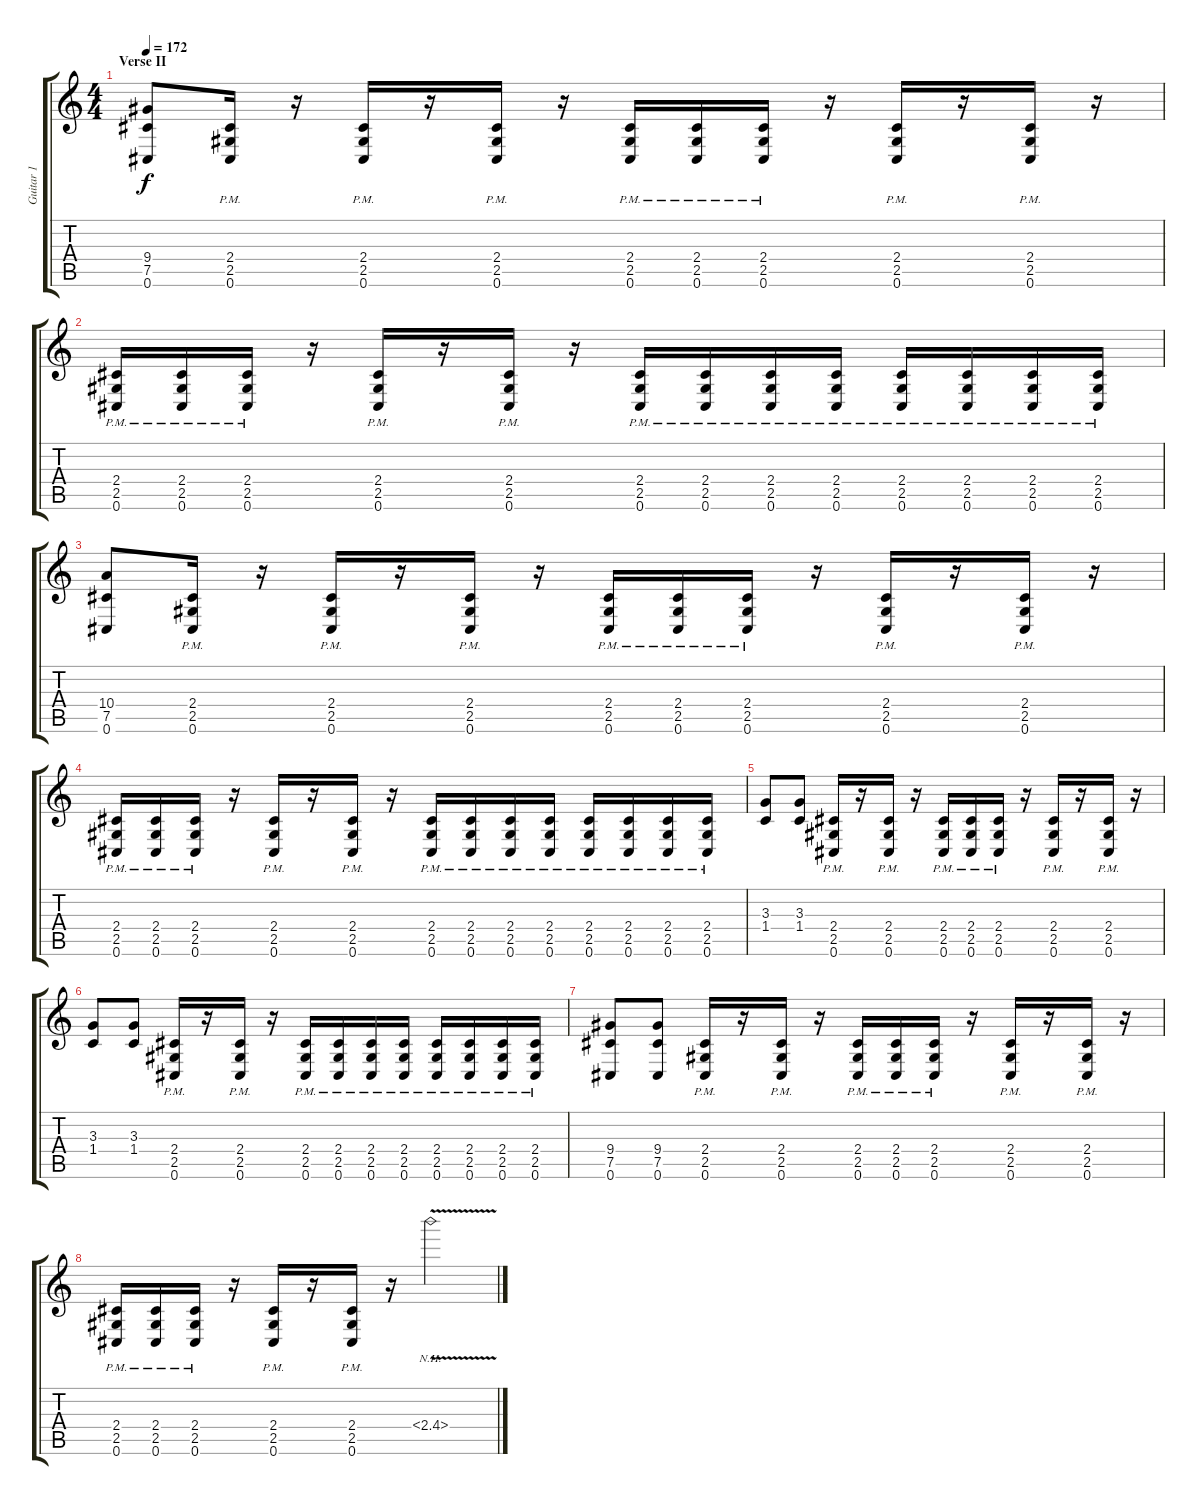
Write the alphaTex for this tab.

\track ("Guitar 1" "Guitar 1") {instrument distortionguitar}
\staff {score tabs}
\tuning (Db4 Ab3 E3 B2 Gb2 Db2) {hide}
\ts (4 4)
\section ("" "Verse II")
\tempo 172
\clef g2
\ks c
(9.4 7.5 0.6).8{dy f} (2.4{pm} 2.5{pm} 0.6{pm}).16 r.16 (2.4{pm} 2.5{pm} 0.6{pm}).16 r.16 (2.4{pm} 2.5{pm} 0.6{pm}).16 r.16 (2.4{pm} 2.5{pm} 0.6{pm}).16 (2.4{pm} 2.5{pm} 0.6{pm}).16 (2.4{pm} 2.5{pm} 0.6{pm}).16 r.16 (2.4{pm} 2.5{pm} 0.6{pm}).16 r.16 (2.4{pm} 2.5{pm} 0.6{pm}).16 r.16 |
(2.4{pm} 2.5{pm} 0.6{pm}).16 (2.4{pm} 2.5{pm} 0.6{pm}).16 (2.4{pm} 2.5{pm} 0.6{pm}).16 r.16 (2.4{pm} 2.5{pm} 0.6{pm}).16 r.16 (2.4{pm} 2.5{pm} 0.6{pm}).16 r.16 (2.4{pm} 2.5{pm} 0.6{pm}).16 (2.4{pm} 2.5{pm} 0.6{pm}).16 (2.4{pm} 2.5{pm} 0.6{pm}).16 (2.4{pm} 2.5{pm} 0.6{pm}).16 (2.4{pm} 2.5{pm} 0.6{pm}).16 (2.4{pm} 2.5{pm} 0.6{pm}).16 (2.4{pm} 2.5{pm} 0.6{pm}).16 (2.4{pm} 2.5{pm} 0.6{pm}).16 |
(10.4 7.5 0.6).8 (2.4{pm} 2.5{pm} 0.6{pm}).16 r.16 (2.4{pm} 2.5{pm} 0.6{pm}).16 r.16 (2.4{pm} 2.5{pm} 0.6{pm}).16 r.16 (2.4{pm} 2.5{pm} 0.6{pm}).16 (2.4{pm} 2.5{pm} 0.6{pm}).16 (2.4{pm} 2.5{pm} 0.6{pm}).16 r.16 (2.4{pm} 2.5{pm} 0.6{pm}).16 r.16 (2.4{pm} 2.5{pm} 0.6{pm}).16 r.16 |
(2.4{pm} 2.5{pm} 0.6{pm}).16 (2.4{pm} 2.5{pm} 0.6{pm}).16 (2.4{pm} 2.5{pm} 0.6{pm}).16 r.16 (2.4{pm} 2.5{pm} 0.6{pm}).16 r.16 (2.4{pm} 2.5{pm} 0.6{pm}).16 r.16 (2.4{pm} 2.5{pm} 0.6{pm}).16 (2.4{pm} 2.5{pm} 0.6{pm}).16 (2.4{pm} 2.5{pm} 0.6{pm}).16 (2.4{pm} 2.5{pm} 0.6{pm}).16 (2.4{pm} 2.5{pm} 0.6{pm}).16 (2.4{pm} 2.5{pm} 0.6{pm}).16 (2.4{pm} 2.5{pm} 0.6{pm}).16 (2.4{pm} 2.5{pm} 0.6{pm}).16 |
(3.3 1.4).8 (3.3 1.4).8 (2.4{pm} 2.5{pm} 0.6{pm}).16 r.16 (2.4{pm} 2.5{pm} 0.6{pm}).16 r.16 (2.4{pm} 2.5{pm} 0.6{pm}).16 (2.4{pm} 2.5{pm} 0.6{pm}).16 (2.4{pm} 2.5{pm} 0.6{pm}).16 r.16 (2.4{pm} 2.5{pm} 0.6{pm}).16 r.16 (2.4{pm} 2.5{pm} 0.6{pm}).16 r.16 |
(3.3 1.4).8 (3.3 1.4).8 (2.4{pm} 2.5{pm} 0.6{pm}).16 r.16 (2.4{pm} 2.5{pm} 0.6{pm}).16 r.16 (2.4{pm} 2.5{pm} 0.6{pm}).16 (2.4{pm} 2.5{pm} 0.6{pm}).16 (2.4{pm} 2.5{pm} 0.6{pm}).16 (2.4{pm} 2.5{pm} 0.6{pm}).16 (2.4{pm} 2.5{pm} 0.6{pm}).16 (2.4{pm} 2.5{pm} 0.6{pm}).16 (2.4{pm} 2.5{pm} 0.6{pm}).16 (2.4{pm} 2.5{pm} 0.6{pm}).16 |
(9.4 7.5 0.6).8 (9.4 7.5 0.6).8 (2.4{pm} 2.5{pm} 0.6{pm}).16 r.16 (2.4{pm} 2.5{pm} 0.6{pm}).16 r.16 (2.4{pm} 2.5{pm} 0.6{pm}).16 (2.4{pm} 2.5{pm} 0.6{pm}).16 (2.4{pm} 2.5{pm} 0.6{pm}).16 r.16 (2.4{pm} 2.5{pm} 0.6{pm}).16 r.16 (2.4{pm} 2.5{pm} 0.6{pm}).16 r.16 |
(2.4{pm} 2.5{pm} 0.6{pm}).16 (2.4{pm} 2.5{pm} 0.6{pm}).16 (2.4{pm} 2.5{pm} 0.6{pm}).16 r.16 (2.4{pm} 2.5{pm} 0.6{pm}).16 r.16 (2.4{pm} 2.5{pm} 0.6{pm}).16 r.16 2.4{nh v}.2
